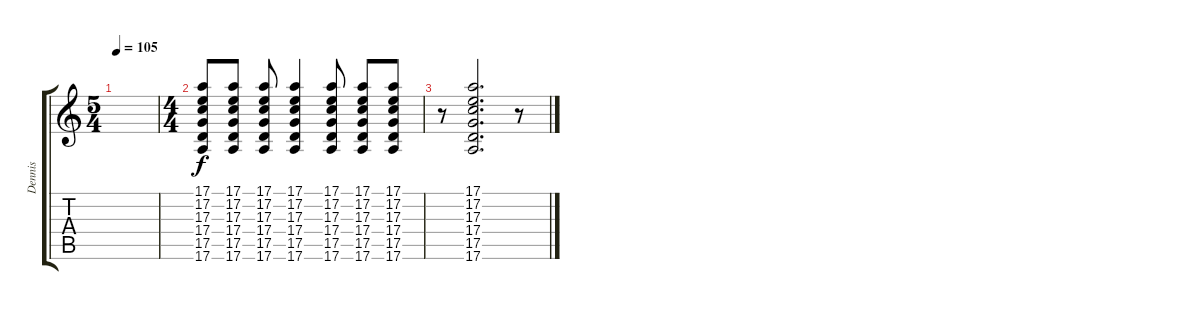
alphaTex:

\track ("Dennis" "Dennis") {instrument gunshot}
\staff {score tabs}
\tuning (E4 B3 G3 D3 A2 E2) {hide}
\ts (5 4)
\tempo 105
\clef g2
\ks c
|
\ts (4 4)
(17.1 17.2 17.3 17.4 17.5 17.6).8 (17.1 17.2 17.3 17.4 17.5 17.6).8 (17.1 17.2 17.3 17.4 17.5 17.6).8 (17.1 17.2 17.3 17.4 17.5 17.6).4 (17.1 17.2 17.3 17.4 17.5 17.6).8 (17.1 17.2 17.3 17.4 17.5 17.6).8 (17.1 17.2 17.3 17.4 17.5 17.6).8 |
r.8 (17.1 17.2 17.3 17.4 17.5 17.6).2{d} r.8
